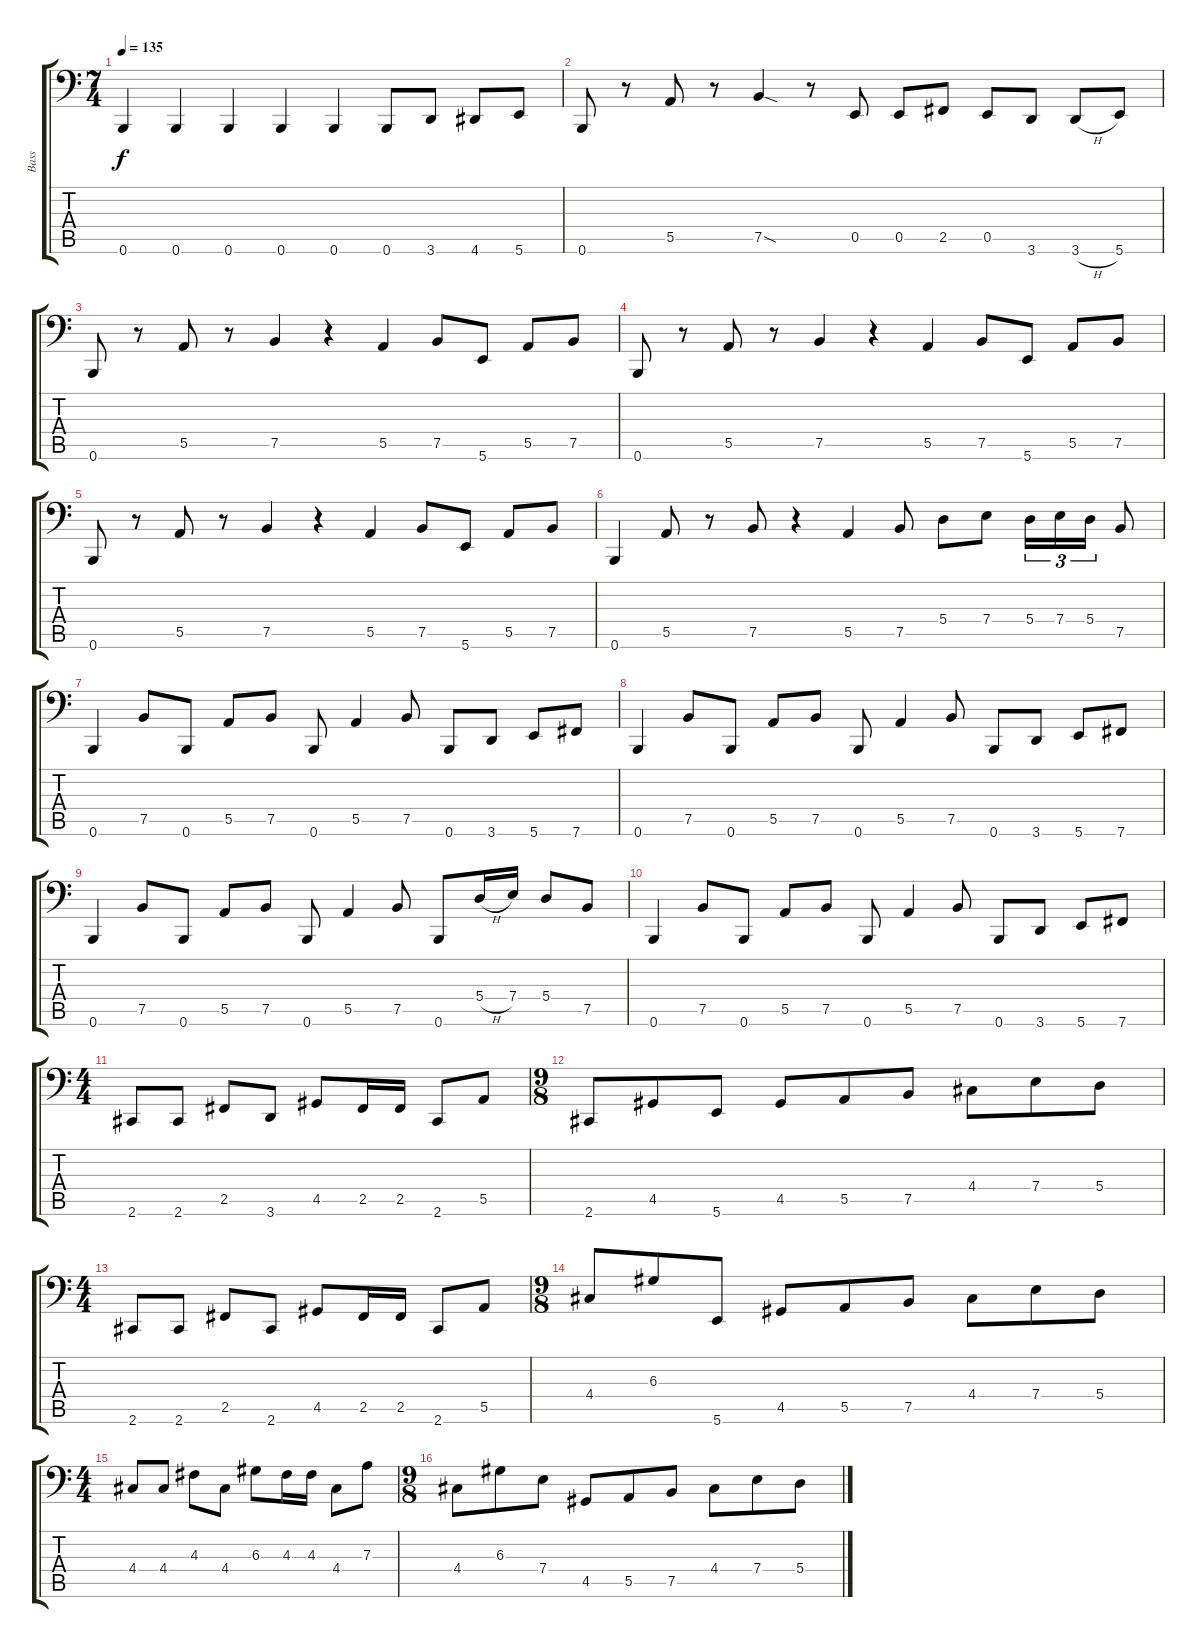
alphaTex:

\track ("Bass" "Bass") {instrument electricbassfinger}
\staff {score tabs}
\tuning (C3 G2 D2 A1 E1 B0) {hide}
\ts (7 4)
\tempo 135
\clef f4
\ks c
0.6.4{dy f} 0.6.4 0.6.4 0.6.4 0.6.4 0.6.8 3.6.8 4.6.8 5.6.8 |
0.6.8 r.8 5.5.8 r.8 7.5{sod}.4 r.8 0.5.8 0.5.8 2.5.8 0.5.8 3.6.8 3.6{h}.8 5.6.8 |
0.6.8 r.8 5.5.8 r.8 7.5.4 r.4 5.5.4 7.5.8 5.6.8 5.5.8 7.5.8 |
0.6.8 r.8 5.5.8 r.8 7.5.4 r.4 5.5.4 7.5.8 5.6.8 5.5.8 7.5.8 |
0.6.8 r.8 5.5.8 r.8 7.5.4 r.4 5.5.4 7.5.8 5.6.8 5.5.8 7.5.8 |
0.6.4 5.5.8 r.8 7.5.8 r.4 5.5.4 7.5.8 5.4.8 7.4.8 5.4.16{tu (3 2)} 7.4.16{tu (3 2)} 5.4.16{tu (3 2)} 7.5.8 |
0.6.4 7.5.8 0.6.8 5.5.8 7.5.8 0.6.8 5.5.4 7.5.8 0.6.8 3.6.8 5.6.8 7.6.8 |
0.6.4 7.5.8 0.6.8 5.5.8 7.5.8 0.6.8 5.5.4 7.5.8 0.6.8 3.6.8 5.6.8 7.6.8 |
0.6.4 7.5.8 0.6.8 5.5.8 7.5.8 0.6.8 5.5.4 7.5.8 0.6.8 5.4{h}.16 7.4.16 5.4.8 7.5.8 |
0.6.4 7.5.8 0.6.8 5.5.8 7.5.8 0.6.8 5.5.4 7.5.8 0.6.8 3.6.8 5.6.8 7.6.8 |
\ts (4 4)
2.6.8 2.6.8 2.5.8 3.6.8 4.5.8 2.5.16 2.5.16 2.6.8 5.5.8 |
\ts (9 8)
2.6.8 4.5.8 5.6.8 4.5.8 5.5.8 7.5.8 4.4.8 7.4.8 5.4.8 |
\ts (4 4)
2.6.8 2.6.8 2.5.8 2.6.8 4.5.8 2.5.16 2.5.16 2.6.8 5.5.8 |
\ts (9 8)
4.4.8 6.3.8 5.6.8 4.5.8 5.5.8 7.5.8 4.4.8 7.4.8 5.4.8 |
\ts (4 4)
4.4.8 4.4.8 4.3.8 4.4.8 6.3.8 4.3.16 4.3.16 4.4.8 7.3.8 |
\ts (9 8)
4.4.8 6.3.8 7.4.8 4.5.8 5.5.8 7.5.8 4.4.8 7.4.8 5.4.8
